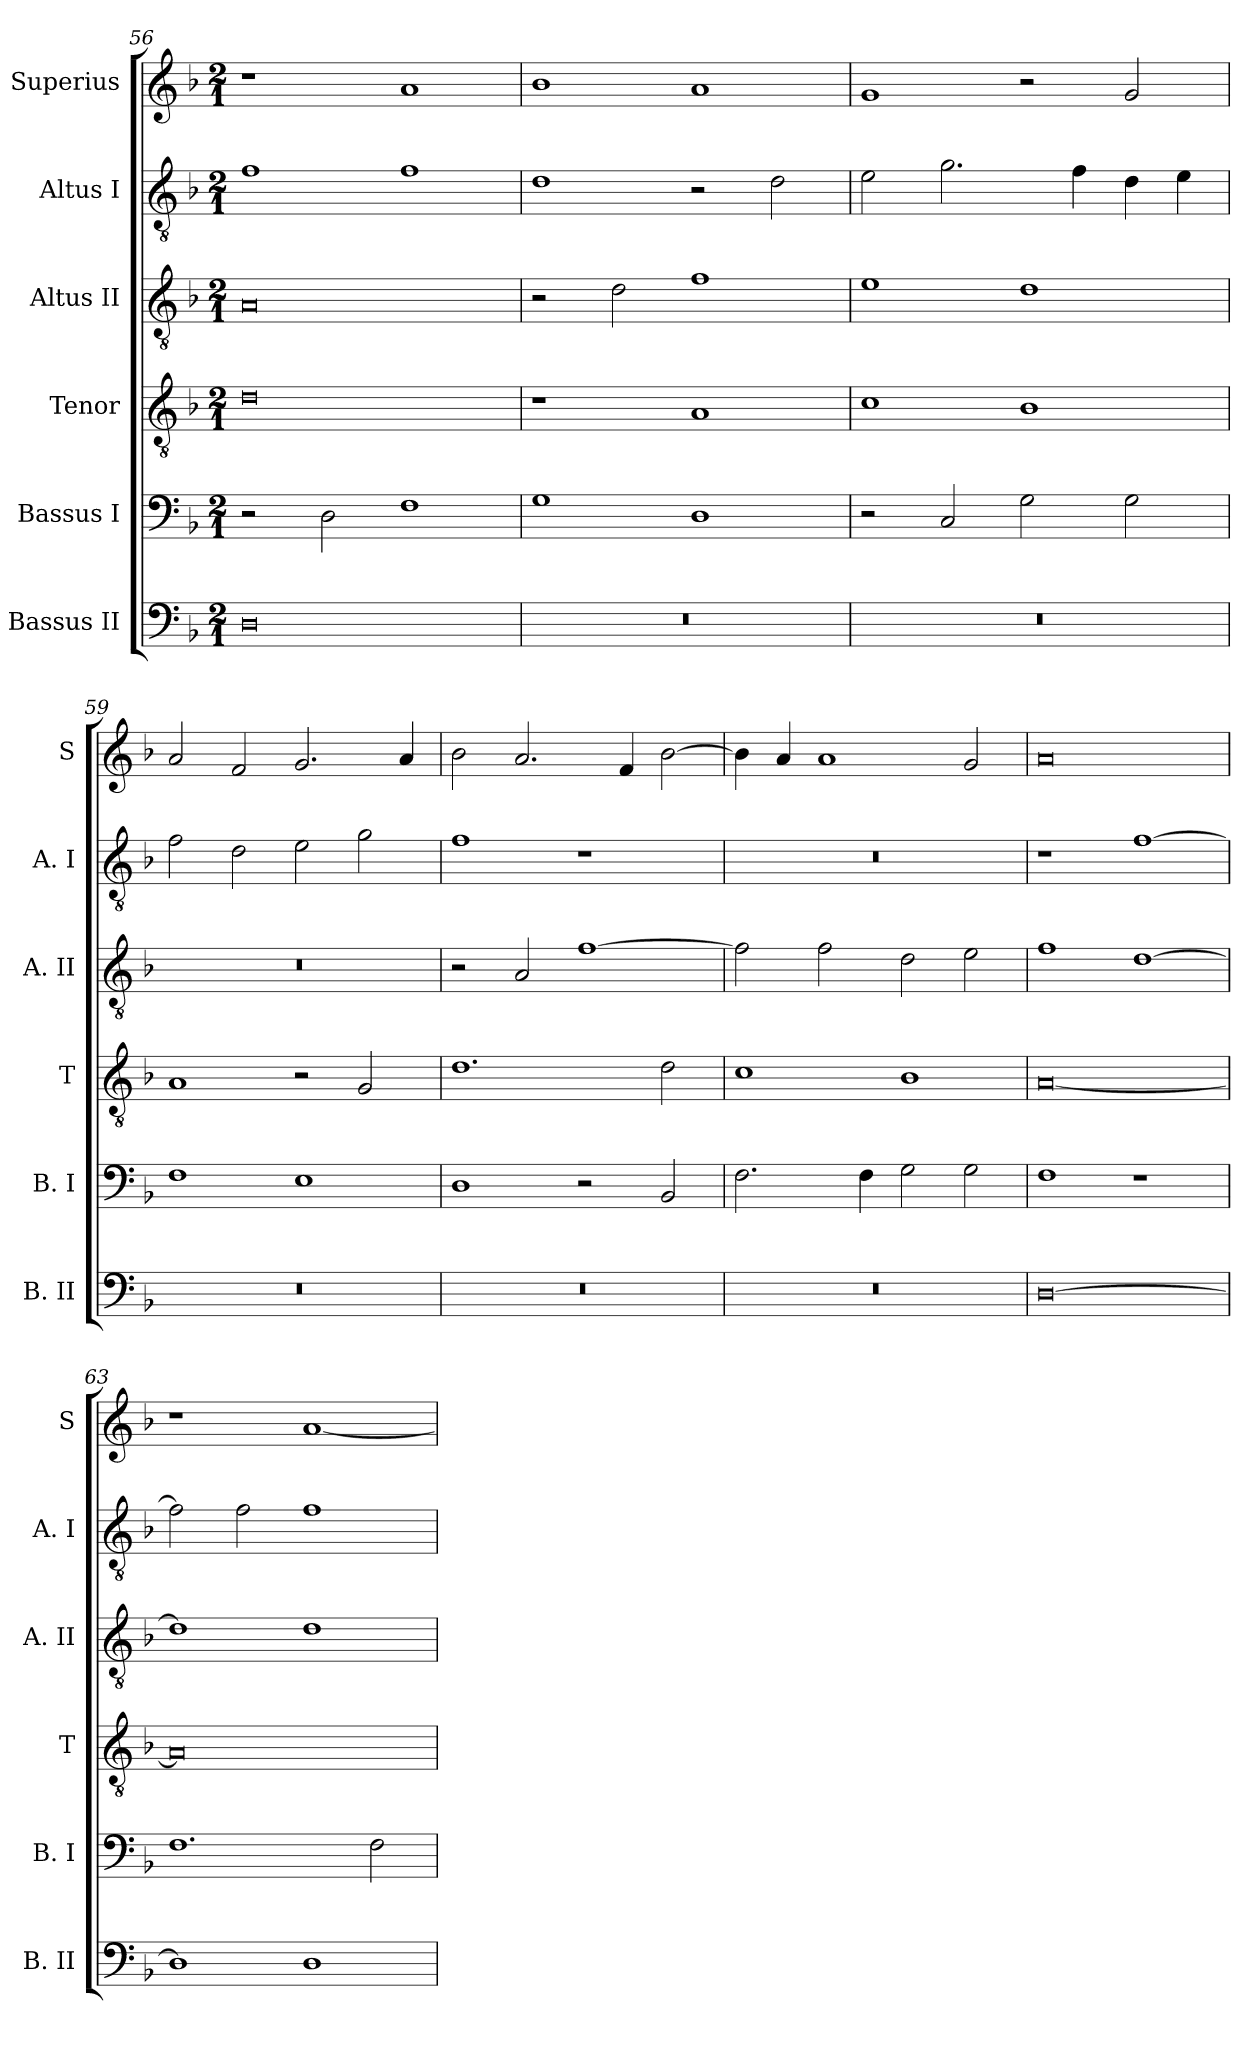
**kern	**kern	**kern	**kern	**kern	**kern
*part6	*part5	*part4	*part3	*part2	*part1
*staff6	*staff5	*staff4	*staff3	*staff2	*staff1
*I"Bassus II	*I"Bassus I	*I"Tenor	*I"Altus II	*I"Altus I	*I"Superius
*I'B. II	*I'B. I	*I'T	*I'A. II	*I'A. I	*I'S
*clefF4	*clefF4	*clefGv2	*clefGv2	*clefGv2	*clefG2
*k[b-]	*k[b-]	*k[b-]	*k[b-]	*k[b-]	*k[b-]
*F:	*F:	*F:	*F:	*F:	*F:
*M2/1	*M2/1	*M2/1	*M2/1	*M2/1	*M2/1
=56	=56	=56	=56	=56	=56
0D	2r	0d	0A	1f	1r
.	2D	.	.	.	.
.	1F	.	.	1f	1a
=57	=57	=57	=57	=57	=57
0r	1G	1r	2r	1d	1b-
.	.	.	2d	.	.
.	1D	1A	1f	2r	1a
.	.	.	.	2d	.
=58	=58	=58	=58	=58	=58
0r	2r	1c	1e	2e	1g
.	2C	.	.	2.g	.
.	2G	1B-	1d	.	2r
.	.	.	.	4f	.
.	2G	.	.	4d	2g
.	.	.	.	4e	.
=59	=59	=59	=59	=59	=59
0r	1F	1A	0r	2f	2a
.	.	.	.	2d	2f
.	1E	2r	.	2e	2.g
.	.	2G	.	2g	.
.	.	.	.	.	4a
=60	=60	=60	=60	=60	=60
0r	1D	1.d	2r	1f	2b-
.	.	.	2A	.	2.a
.	2r	.	[1f	1r	.
.	.	.	.	.	4f
.	2BB-	2d	.	.	[2b-
=61	=61	=61	=61	=61	=61
0r	2.F	1c	2f]	0r	4b-]
.	.	.	.	.	4a
.	.	.	2f	.	1a
.	4F	.	.	.	.
.	2G	1B-	2d	.	.
.	2G	.	2e	.	2g
=62	=62	=62	=62	=62	=62
[0D	1F	[0A	1f	1r	0a
.	1r	.	[1d	[1f	.
=63	=63	=63	=63	=63	=63
1D]	1.F	0A]	1d]	2f]	1r
.	.	.	.	2f	.
1D	.	.	1d	1f	[1a
.	2F	.	.	.	.
=	=	=	=	=	=
*-	*-	*-	*-	*-	*-
